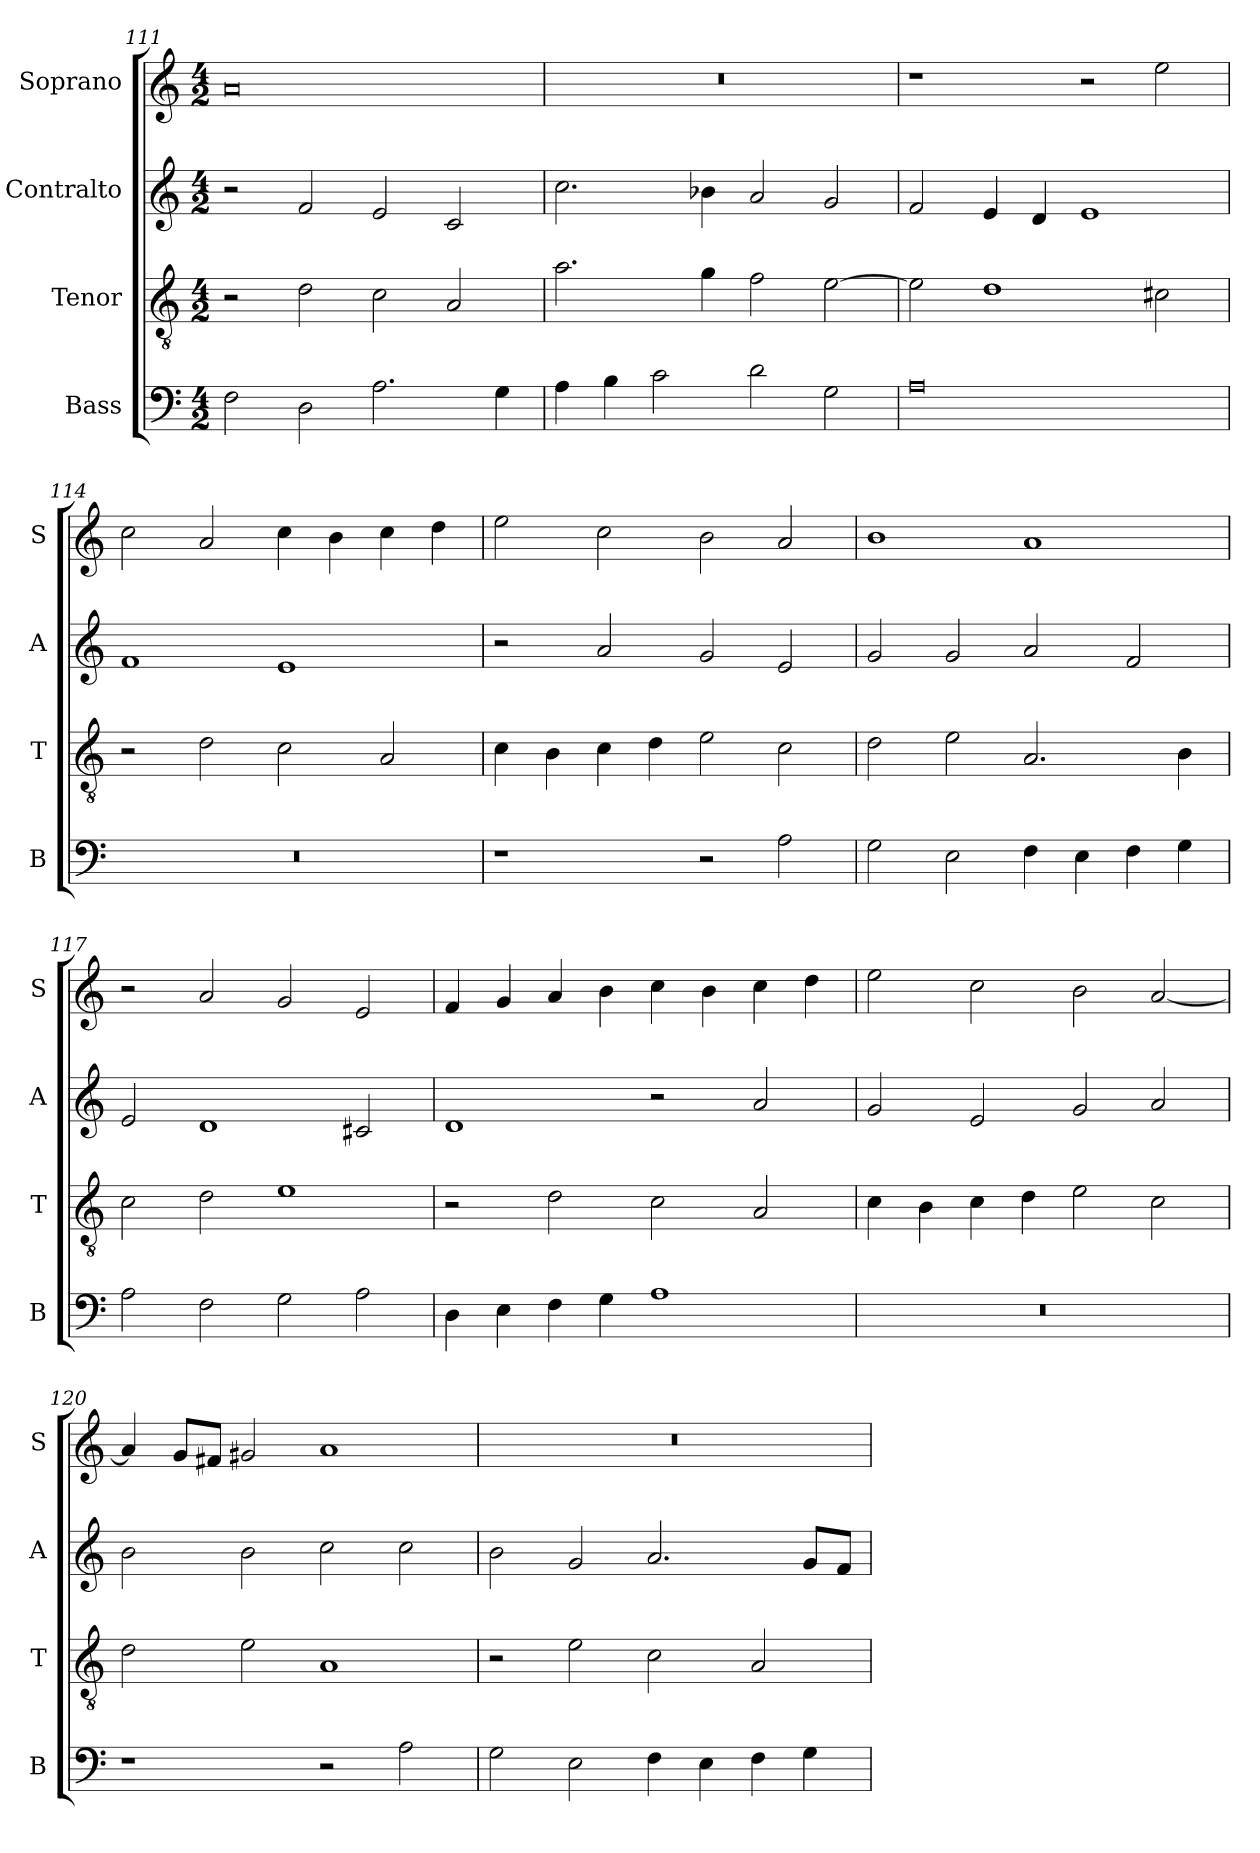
**kern	**kern	**kern	**kern
*part4	*part3	*part2	*part1
*staff4	*staff3	*staff2	*staff1
*I"Bass	*I"Tenor	*I"Contralto	*I"Soprano
*I'B	*I'T	*I'A	*I'S
*clefF4	*clefGv2	*clefG2	*clefG2
*k[]	*k[]	*k[]	*k[]
*D:dor	*D:dor	*D:dor	*D:dor
*M4/2	*M4/2	*M4/2	*M4/2
=111	=111	=111	=111
2F	2r	2r	0a
2D	2d	2f	.
2.A	2c	2e	.
.	2A	2c	.
4G	.	.	.
=112	=112	=112	=112
4A	2.a	2.cc	0r
4B	.	.	.
2c	.	.	.
.	4g	4b-X	.
2d	2f	2a	.
2G	[2e	2g	.
=113	=113	=113	=113
0A	2e]	2f	1r
.	1d	4e	.
.	.	4d	.
.	.	1e	2r
.	2c#X	.	2ee
=114	=114	=114	=114
0r	2r	1f	2cc
.	2d	.	2a
.	2c	1e	4cc
.	.	.	4b
.	2A	.	4cc
.	.	.	4dd
=115	=115	=115	=115
1r	4c	2r	2ee
.	4B	.	.
.	4c	2a	2cc
.	4d	.	.
2r	2e	2g	2b
2A	2c	2e	2a
=116	=116	=116	=116
2G	2d	2g	1b
2E	2e	2g	.
4F	2.A	2a	1a
4E	.	.	.
4F	.	2f	.
4G	4B	.	.
=117	=117	=117	=117
2A	2c	2e	2r
2F	2d	1d	2a
2G	1e	.	2g
2A	.	2c#X	2e
=118	=118	=118	=118
4D	2r	1d	4f
4E	.	.	4g
4F	2d	.	4a
4G	.	.	4b
1A	2c	2r	4cc
.	.	.	4b
.	2A	2a	4cc
.	.	.	4dd
=119	=119	=119	=119
0r	4c	2g	2ee
.	4B	.	.
.	4c	2e	2cc
.	4d	.	.
.	2e	2g	2b
.	2c	2a	[2a
=120	=120	=120	=120
1r	2d	2b	4a]
.	.	.	8g/L
.	.	.	8f#X/J
.	2e	2b	2g#X
2r	1A	2cc	1a
2A	.	2cc	.
=121	=121	=121	=121
2G	2r	2b	0r
2E	2e	2g	.
4F	2c	2.a	.
4E	.	.	.
4F	2A	.	.
4G	.	8g/L	.
.	.	8f/J	.
=	=	=	=
*-	*-	*-	*-
